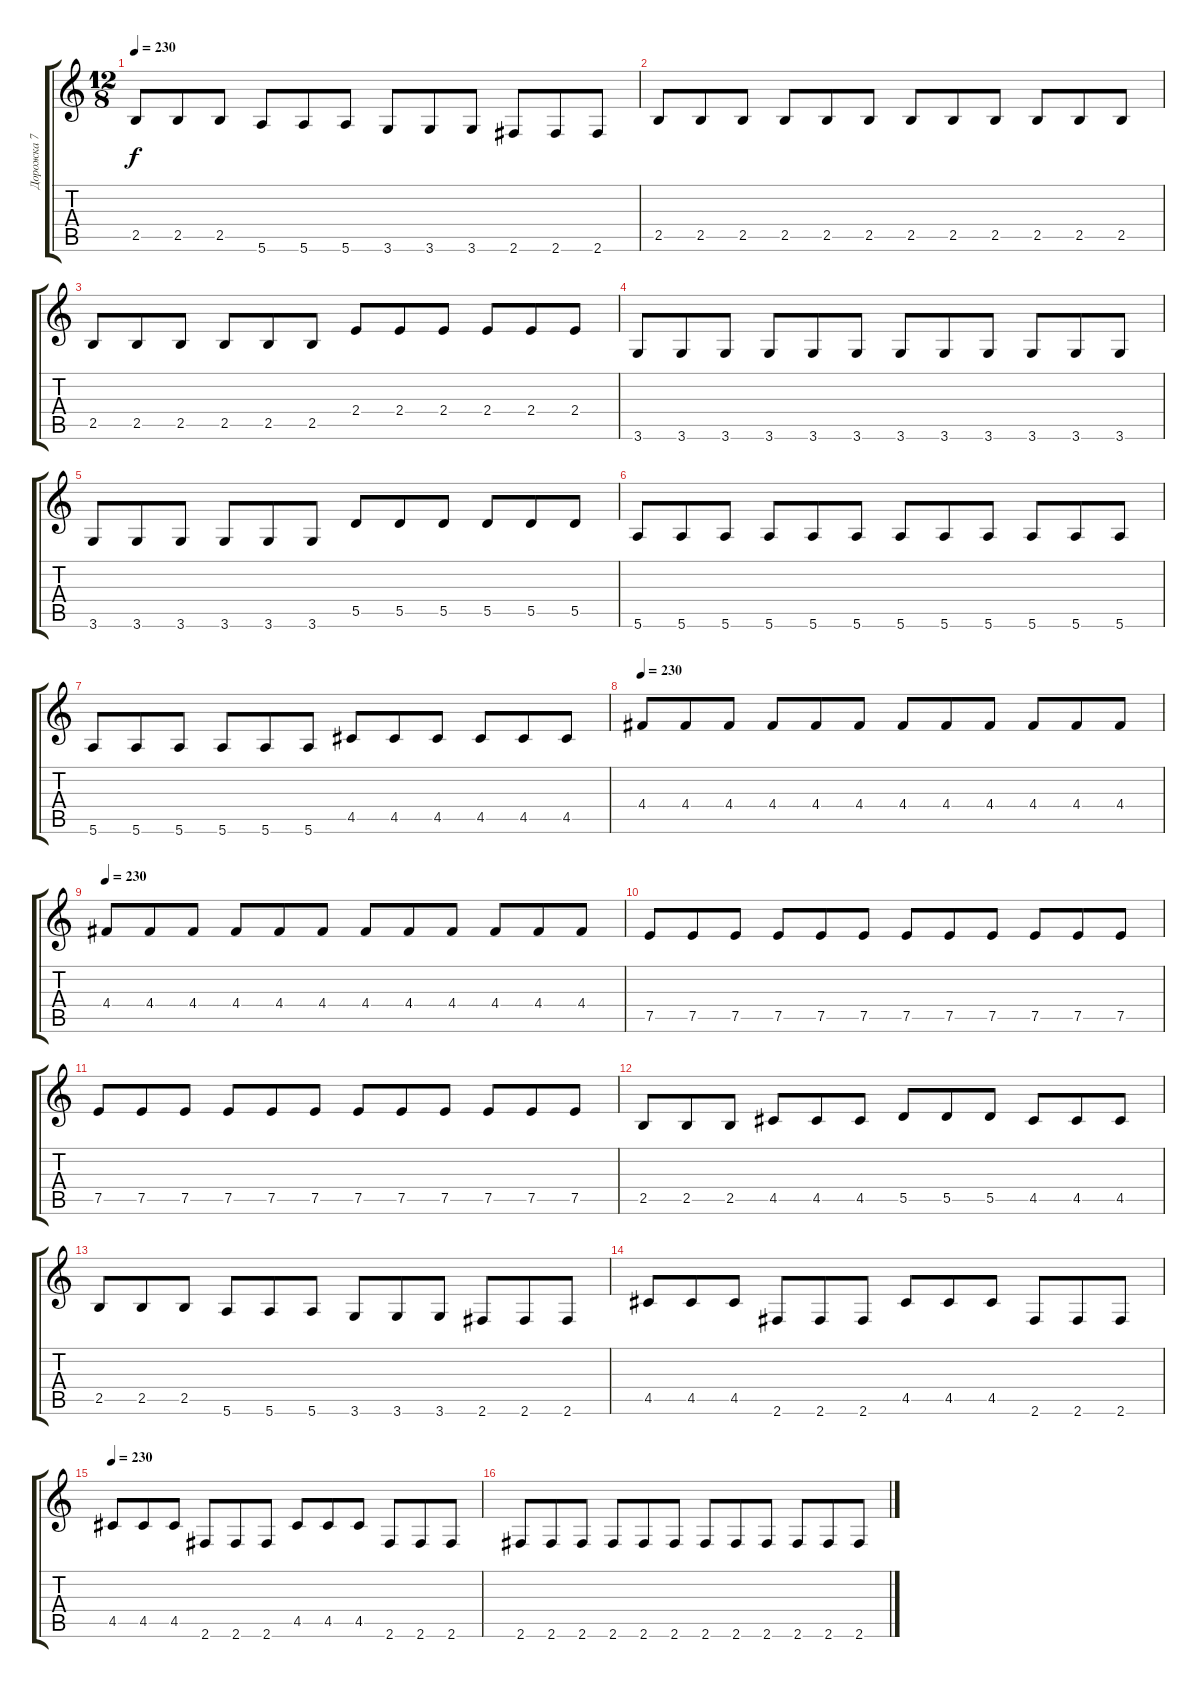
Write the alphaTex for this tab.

\track ("Дорожка 7" "Дорожка 7") {instrument acousticbass}
\staff {score tabs}
\tuning (E4 B3 G3 D3 A2 E2) {hide}
\ts (12 8)
\tempo 230
\clef g2
\ks c
2.5.8{dy f} 2.5.8 2.5.8 5.6.8 5.6.8 5.6.8 3.6.8 3.6.8 3.6.8 2.6.8 2.6.8 2.6.8 |
2.5.8 2.5.8 2.5.8 2.5.8 2.5.8 2.5.8 2.5.8 2.5.8 2.5.8 2.5.8 2.5.8 2.5.8 |
2.5.8 2.5.8 2.5.8 2.5.8 2.5.8 2.5.8 2.4.8 2.4.8 2.4.8 2.4.8 2.4.8 2.4.8 |
3.6.8 3.6.8 3.6.8 3.6.8 3.6.8 3.6.8 3.6.8 3.6.8 3.6.8 3.6.8 3.6.8 3.6.8 |
3.6.8 3.6.8 3.6.8 3.6.8 3.6.8 3.6.8 5.5.8 5.5.8 5.5.8 5.5.8 5.5.8 5.5.8 |
5.6.8 5.6.8 5.6.8 5.6.8 5.6.8 5.6.8 5.6.8 5.6.8 5.6.8 5.6.8 5.6.8 5.6.8 |
5.6.8 5.6.8 5.6.8 5.6.8 5.6.8 5.6.8 4.5.8 4.5.8 4.5.8 4.5.8 4.5.8 4.5.8 |
\tempo 230
4.4.8 4.4.8 4.4.8 4.4.8 4.4.8 4.4.8 4.4.8 4.4.8 4.4.8 4.4.8 4.4.8 4.4.8 |
\tempo 230
4.4.8 4.4.8 4.4.8 4.4.8 4.4.8 4.4.8 4.4.8 4.4.8 4.4.8 4.4.8 4.4.8 4.4.8 |
7.5.8 7.5.8 7.5.8 7.5.8 7.5.8 7.5.8 7.5.8 7.5.8 7.5.8 7.5.8 7.5.8 7.5.8 |
7.5.8 7.5.8 7.5.8 7.5.8 7.5.8 7.5.8 7.5.8 7.5.8 7.5.8 7.5.8 7.5.8 7.5.8 |
2.5.8 2.5.8 2.5.8 4.5.8 4.5.8 4.5.8 5.5.8 5.5.8 5.5.8 4.5.8 4.5.8 4.5.8 |
2.5.8 2.5.8 2.5.8 5.6.8 5.6.8 5.6.8 3.6.8 3.6.8 3.6.8 2.6.8 2.6.8 2.6.8 |
4.5.8 4.5.8 4.5.8 2.6.8 2.6.8 2.6.8 4.5.8 4.5.8 4.5.8 2.6.8 2.6.8 2.6.8 |
\tempo 230
4.5.8 4.5.8 4.5.8 2.6.8 2.6.8 2.6.8 4.5.8 4.5.8 4.5.8 2.6.8 2.6.8 2.6.8 |
2.6.8 2.6.8 2.6.8 2.6.8 2.6.8 2.6.8 2.6.8 2.6.8 2.6.8 2.6.8 2.6.8 2.6.8
